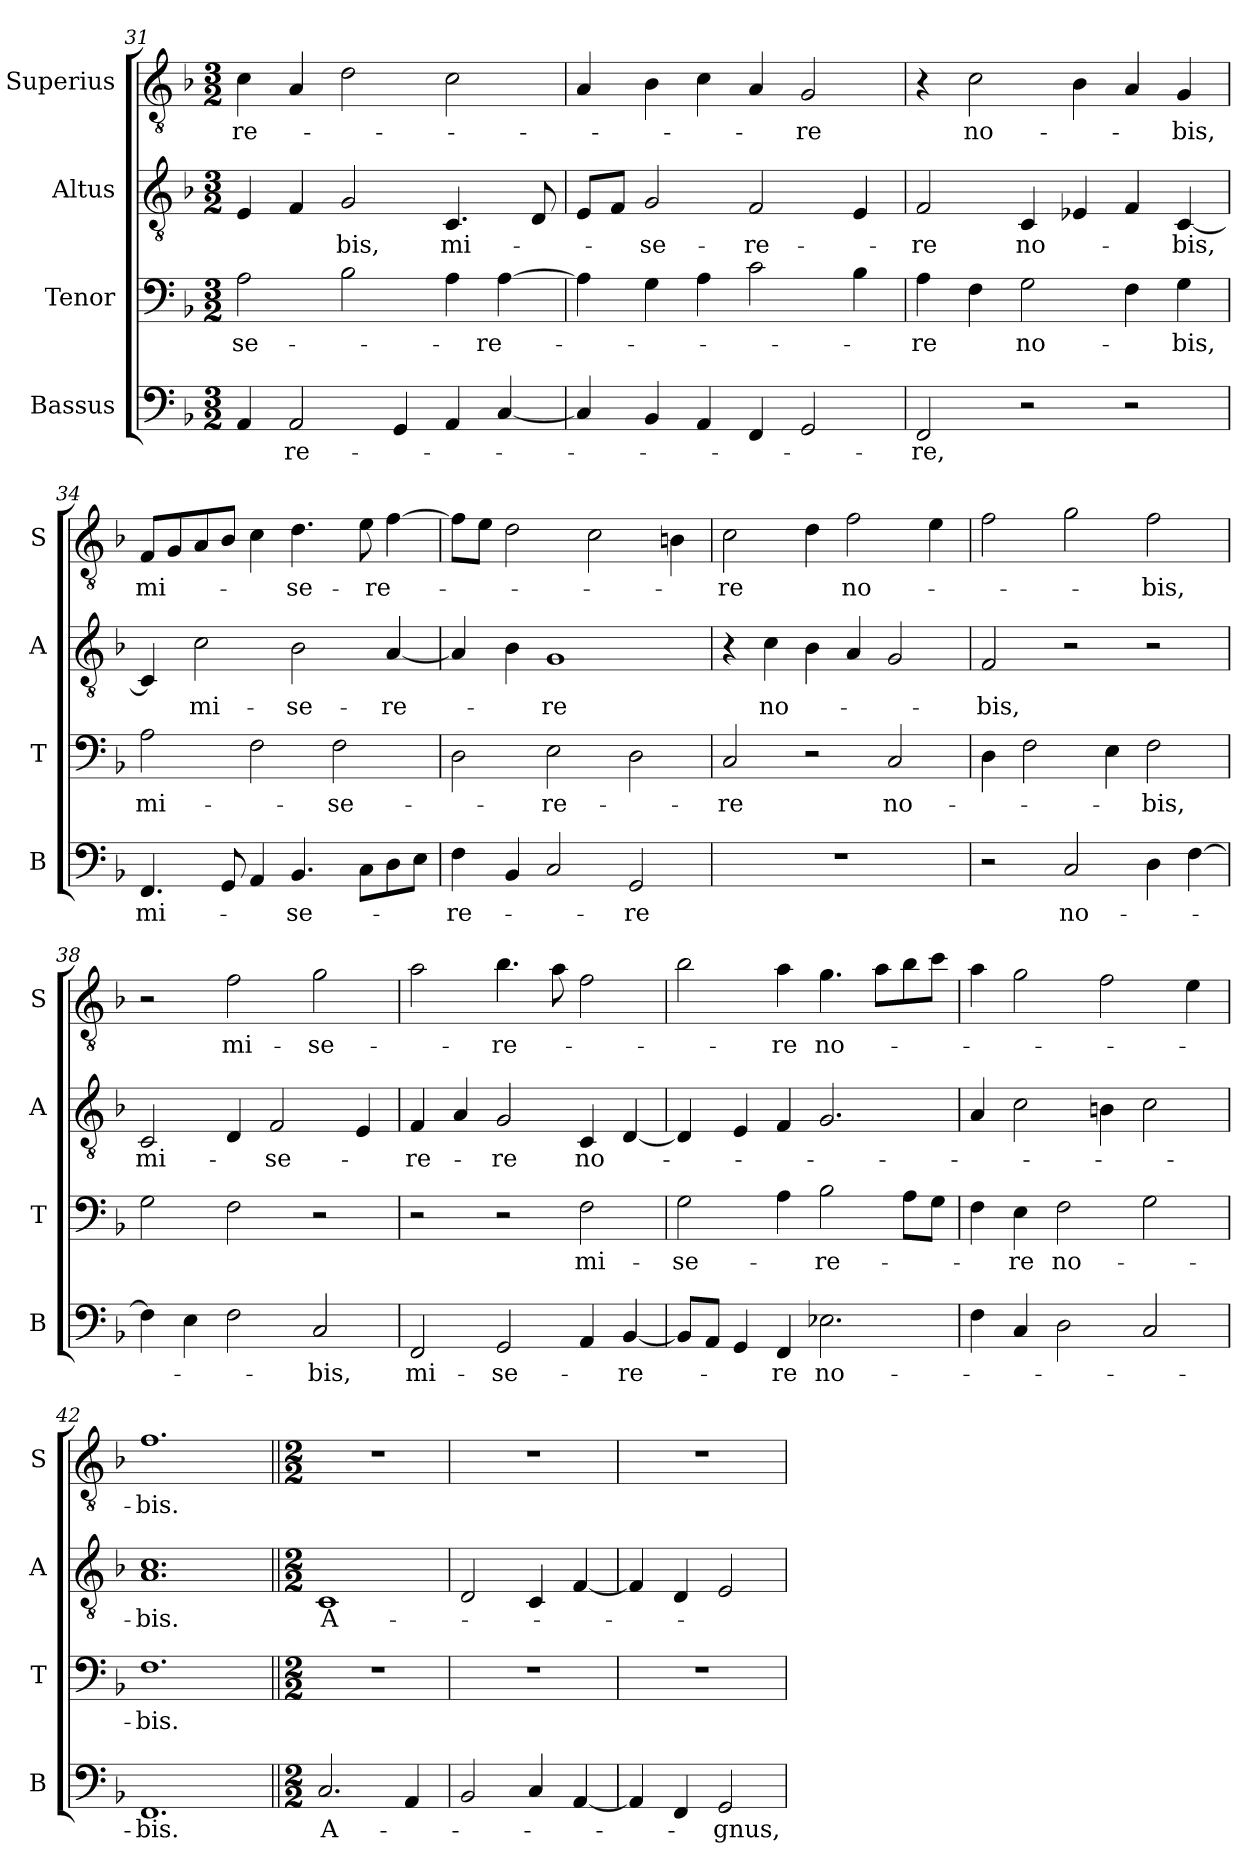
**kern	**text	**kern	**text	**kern	**text	**kern	**text
*part4	*part4	*part3	*part3	*part2	*part2	*part1	*part1
*staff4	*staff4	*staff3	*staff3	*staff2	*staff2	*staff1	*staff1
*I"Bassus	*	*I"Tenor	*	*I"Altus	*	*I"Superius	*
*I'B	*	*I'T	*	*I'A	*	*I'S	*
*clefF4	*	*clefF4	*	*clefGv2	*	*clefGv2	*
*k[b-]	*	*k[b-]	*	*k[b-]	*	*k[b-]	*
*M3/2	*	*M3/2	*	*M3/2	*	*M3/2	*
=31	=31	=31	=31	=31	=31	=31	=31
4AA	.	2A	-se-	4E	.	4c	-re-
!	!LO:LY:i	!	!	!	!	!	!
2AA	-re-	.	.	4F	.	4A	.
!	!	!	!	!	!LO:LY:i	!	!
.	.	2B-	.	2G	-bis,	2d	.
4GG	.	.	.	.	.	.	.
!	!	!	!	!	!LO:LY:i	!	!
4AA	.	4A	.	4.C	mi-	2c	.
[4C	.	[4A	-re-	.	.	.	.
.	.	.	.	8D	.	.	.
=32	=32	=32	=32	=32	=32	=32	=32
4C]	.	4A]	.	8EL	.	4A	.
.	.	.	.	8FJ	.	.	.
!	!	!	!	!	!LO:LY:i	!	!
4BB-	.	4G	.	2G	-se-	4B-	.
4AA	.	4A	.	.	.	4c	.
!	!	!	!	!	!LO:LY:i	!	!
4FF	.	2c	.	2F	-re-	4A	.
2GG	.	.	.	.	.	2G	-re
.	.	4B-	.	4E	.	.	.
=33	=33	=33	=33	=33	=33	=33	=33
!	!LO:LY:i	!	!	!	!LO:LY:i	!	!
2FF	-re,	4A	-re	2F	-re	4r	.
!	!	!	!	!	!	!	!LO:LY:i
.	.	4F	.	.	.	2c	no-
!	!	!	!LO:LY:i	!	!LO:LY:i	!	!
2r	.	2G	no-	4C	no-	.	.
.	.	.	.	4E-X	.	4B-	.
2r	.	4F	.	4F	.	4A	.
!	!	!	!LO:LY:i	!	!LO:LY:i	!	!LO:LY:i
.	.	4G	-bis,	[4C	-bis,	4G	-bis,
=34	=34	=34	=34	=34	=34	=34	=34
!	!	!	!LO:LY:i	!	!	!	!LO:LY:i
4.FF	mi-	2A	mi-	4C]	.	8FL	mi-
.	.	.	.	.	.	8G	.
.	.	.	.	2c	mi-	8A	.
8GG	.	.	.	.	.	8B-J	.
4AA	.	2F	.	.	.	4c	.
!	!	!	!	!	!	!	!LO:LY:i
4.BB-	-se-	.	.	2B-	-se-	4.d	-se-
!	!	!	!LO:LY:i	!	!	!	!
.	.	2F	-se-	.	.	.	.
8CL	.	.	.	.	.	8e	.
!	!	!	!	!	!	!	!LO:LY:i
8D	.	.	.	[4A	-re-	[4f	-re-
8EJ	.	.	.	.	.	.	.
=35	=35	=35	=35	=35	=35	=35	=35
4F	-re-	2D	.	4A]	.	8fL]	.
.	.	.	.	.	.	8eJ	.
4BB-	.	.	.	4B-	.	2d	.
!	!	!	!LO:LY:i	!	!	!	!
2C	.	2E	-re-	1G	-re	.	.
.	.	.	.	.	.	2c	.
2GG	-re	2D	.	.	.	.	.
.	.	.	.	.	.	4Bn	.
=36	=36	=36	=36	=36	=36	=36	=36
!	!	!	!LO:LY:i	!	!	!	!LO:LY:i
1.r	.	2C	-re	4r	.	2c	-re
!	!	!	!	!	!LO:LY:i	!	!
.	.	.	.	4c	no-	.	.
.	.	2r	.	4B-	.	4d	.
!	!	!	!	!	!	!	!LO:LY:i
.	.	.	.	4A	.	2f	no-
!	!	!	!LO:LY:i	!	!	!	!
.	.	2C	no-	2G	.	.	.
.	.	.	.	.	.	4e	.
=37	=37	=37	=37	=37	=37	=37	=37
!	!	!	!	!	!LO:LY:i	!	!
2r	.	4D	.	2F	-bis,	2f	.
.	.	2F	.	.	.	.	.
!	!LO:LY:i	!	!	!	!	!	!
2C	no-	.	.	2r	.	2g	.
.	.	4E	.	.	.	.	.
!	!	!	!LO:LY:i	!	!	!	!LO:LY:i
4D	.	2F	-bis,	2r	.	2f	-bis,
[4F	.	.	.	.	.	.	.
=38	=38	=38	=38	=38	=38	=38	=38
!	!	!	!	!	!LO:LY:i	!	!
4F]	.	2G	.	2C	mi-	2r	.
4E	.	.	.	.	.	.	.
!	!	!	!	!	!	!	!LO:LY:i
2F	.	2F	.	4D	.	2f	mi-
!	!	!	!	!	!LO:LY:i	!	!
.	.	.	.	2F	-se-	.	.
!	!LO:LY:i	!	!	!	!	!	!LO:LY:i
2C	-bis,	2r	.	.	.	2g	-se-
.	.	.	.	4E	.	.	.
=39	=39	=39	=39	=39	=39	=39	=39
!	!LO:LY:i	!	!	!	!LO:LY:i	!	!
2FF	mi-	2r	.	4F	-re-	2a	.
.	.	.	.	4A	.	.	.
!	!LO:LY:i	!	!	!	!LO:LY:i	!	!LO:LY:i
2GG	-se-	2r	.	2G	-re	4.b-	-re-
.	.	.	.	.	.	8a	.
!	!	!	!LO:LY:i	!	!	!	!
4AA	.	2F	mi-	4C	no-	2f	.
!	!LO:LY:i	!	!	!	!	!	!
[4BB-	-re-	.	.	[4D	.	.	.
=40	=40	=40	=40	=40	=40	=40	=40
!	!	!	!LO:LY:i	!	!	!	!
8BB-L]	.	2G	-se-	4D]	.	2b-	.
8AAJ	.	.	.	.	.	.	.
4GG	.	.	.	4E	.	.	.
!	!LO:LY:i	!	!	!	!	!	!LO:LY:i
4FF	-re	4A	.	4F	.	4a	-re
!	!	!	!LO:LY:i	!	!	!	!
2.E-X	no-	2B-	-re-	2.G	.	4.g	no-
.	.	.	.	.	.	8aL	.
.	.	8AL	.	.	.	8b-	.
.	.	8GJ	.	.	.	8ccJ	.
=41	=41	=41	=41	=41	=41	=41	=41
4F	.	4F	.	4A	.	4a	.
!	!	!	!LO:LY:i	!	!	!	!
4C	.	4E	-re	2c	.	2g	.
2D	.	2F	no-	.	.	.	.
.	.	.	.	4Bn	.	2f	.
2C	.	2G	.	2c	.	.	.
.	.	.	.	.	.	4e	.
=42	=42	=42	=42	=42	=42	=42	=42
*	*	*	*	*^	*	*	*
1.FF	-bis.	1.F	-bis.	1.c	1.A	-bis.	1.f	-bis.
*	*	*	*	*v	*v	*	*	*
=43||	=43||	=43||	=43||	=43||	=43||	=43||	=43||
*M2/2	*	*M2/2	*	*M2/2	*	*M2/2	*
2.C	A-	1r	.	1C	A-	1r	.
4AA	.	.	.	.	.	.	.
=44	=44	=44	=44	=44	=44	=44	=44
2BB-	.	1r	.	2D	.	1r	.
4C	.	.	.	4C	.	.	.
[4AA	.	.	.	[4F	.	.	.
=45	=45	=45	=45	=45	=45	=45	=45
4AA]	.	1r	.	4F]	.	1r	.
4FF	.	.	.	4D	.	.	.
2GG	-gnus,	.	.	2E	.	.	.
=	=	=	=	=	=	=	=
*-	*-	*-	*-	*-	*-	*-	*-
